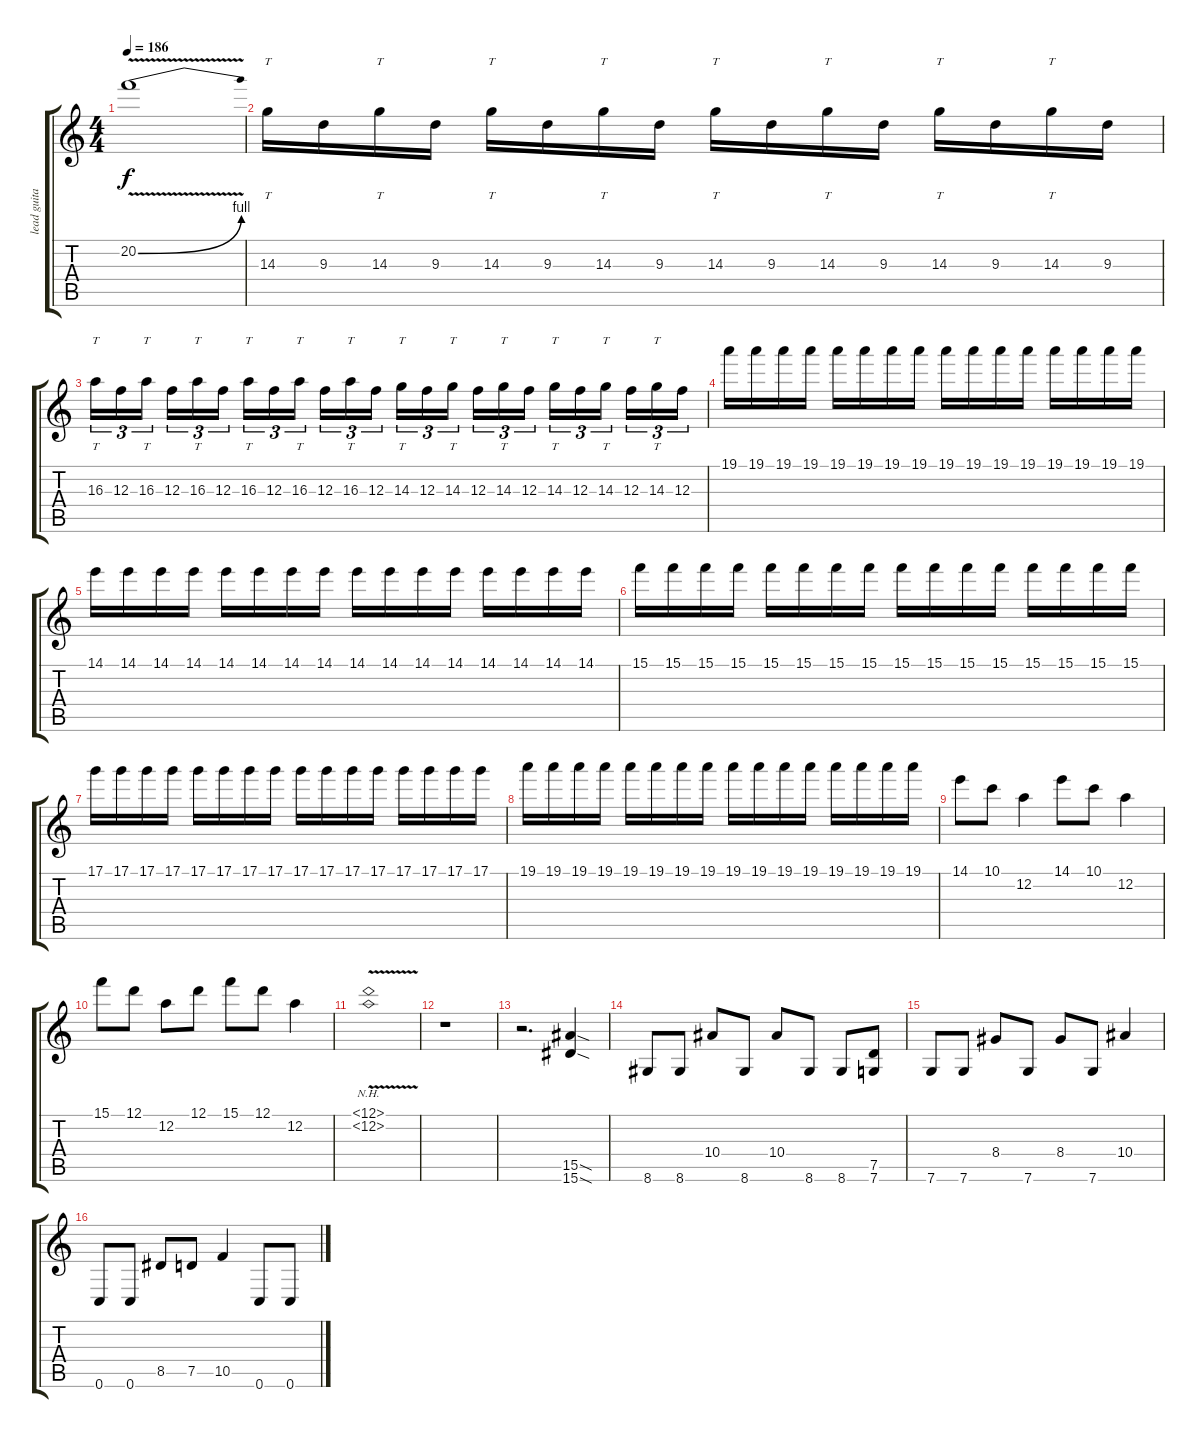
\track ("lead guitar" "lead guita") {instrument distortionguitar}
\staff {score tabs}
\tuning (D4 A3 F3 C3 G2 C2) {hide}
\ts (4 4)
\tempo 186
\clef g2
\ks c
20.2{be (bend 0 0 60 4) v}.1{dy f} |
14.3.16{tt} 9.3.16 14.3.16{tt} 9.3.16 14.3.16{tt} 9.3.16 14.3.16{tt} 9.3.16 14.3.16{tt} 9.3.16 14.3.16{tt} 9.3.16 14.3.16{tt} 9.3.16 14.3.16{tt} 9.3.16 |
16.3.16{tt tu (3 2)} 12.3.16{tu (3 2)} 16.3.16{tt tu (3 2) beam splitsecondary} 12.3.16{tu (3 2)} 16.3.16{tt tu (3 2)} 12.3.16{tu (3 2)} 16.3.16{tt tu (3 2)} 12.3.16{tu (3 2)} 16.3.16{tt tu (3 2) beam splitsecondary} 12.3.16{tu (3 2)} 16.3.16{tt tu (3 2)} 12.3.16{tu (3 2)} 14.3.16{tt tu (3 2)} 12.3.16{tu (3 2)} 14.3.16{tt tu (3 2) beam splitsecondary} 12.3.16{tu (3 2)} 14.3.16{tt tu (3 2)} 12.3.16{tu (3 2)} 14.3.16{tt tu (3 2)} 12.3.16{tu (3 2)} 14.3.16{tt tu (3 2) beam splitsecondary} 12.3.16{tu (3 2)} 14.3.16{tt tu (3 2)} 12.3.16{tu (3 2)} |
19.1.16 19.1.16 19.1.16 19.1.16 19.1.16 19.1.16 19.1.16 19.1.16 19.1.16 19.1.16 19.1.16 19.1.16 19.1.16 19.1.16 19.1.16 19.1.16 |
14.1.16 14.1.16 14.1.16 14.1.16 14.1.16 14.1.16 14.1.16 14.1.16 14.1.16 14.1.16 14.1.16 14.1.16 14.1.16 14.1.16 14.1.16 14.1.16 |
15.1.16 15.1.16 15.1.16 15.1.16 15.1.16 15.1.16 15.1.16 15.1.16 15.1.16 15.1.16 15.1.16 15.1.16 15.1.16 15.1.16 15.1.16 15.1.16 |
17.1.16 17.1.16 17.1.16 17.1.16 17.1.16 17.1.16 17.1.16 17.1.16 17.1.16 17.1.16 17.1.16 17.1.16 17.1.16 17.1.16 17.1.16 17.1.16 |
19.1.16 19.1.16 19.1.16 19.1.16 19.1.16 19.1.16 19.1.16 19.1.16 19.1.16 19.1.16 19.1.16 19.1.16 19.1.16 19.1.16 19.1.16 19.1.16 |
14.1.8 10.1.8 12.2.4 14.1.8 10.1.8 12.2.4 |
15.1.8 12.1.8 12.2.8 12.1.8 15.1.8 12.1.8 12.2.4 |
(12.1{nh} 12.2{nh v}).1 |
r.1 |
r.2{d} (15.5{sod} 15.6{sod}).4 |
8.6.8 8.6.8 10.4.8 8.6.8 10.4.8 8.6.8 8.6.8 (7.5 7.6).8 |
7.6.8 7.6.8 8.4.8 7.6.8 8.4.8 7.6.8 10.4.4 |
0.6.8 0.6.8 8.5.8 7.5.8 10.5.4 0.6.8 0.6.8
